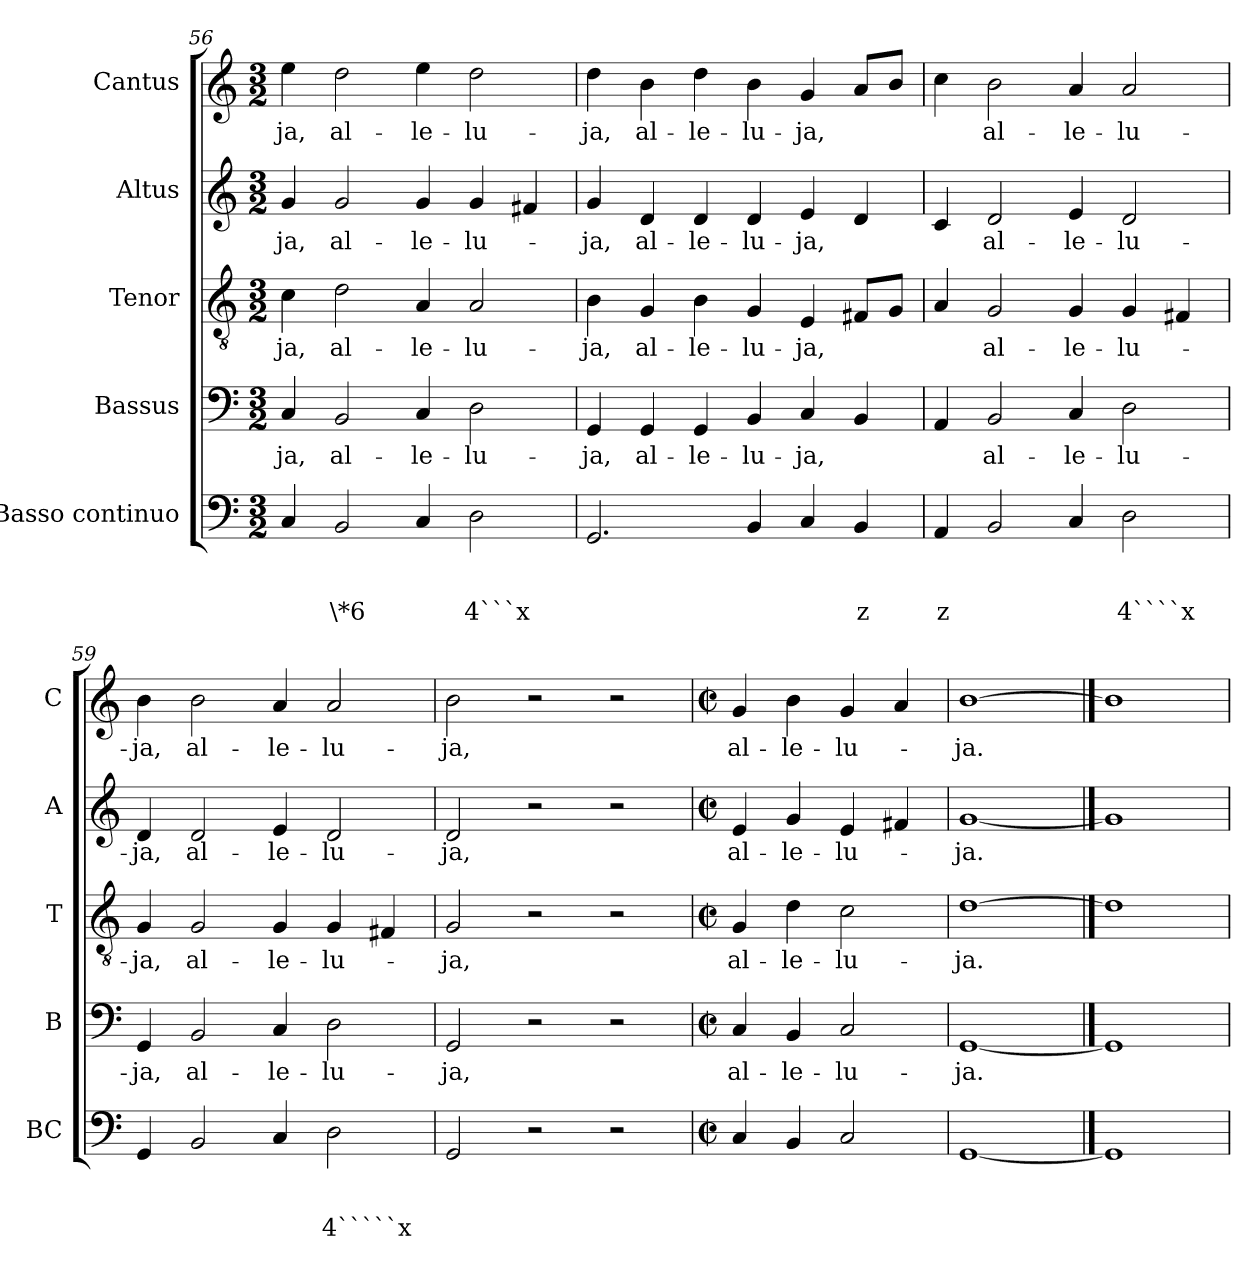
**kern	**text	**text	**text	**kern	**text	**kern	**text	**kern	**text	**kern	**text
*part5	*part5	*part5	*part5	*part4	*part4	*part3	*part3	*part2	*part2	*part1	*part1
*staff5	*staff5	*staff5	*staff5	*staff4	*staff4	*staff3	*staff3	*staff2	*staff2	*staff1	*staff1
*I"Basso continuo	*	*	*	*I"Bassus	*	*I"Tenor	*	*I"Altus	*	*I"Cantus	*
*I'BC	*	*	*	*I'B	*	*I'T	*	*I'A	*	*I'C	*
*clefF4	*	*	*	*clefF4	*	*clefGv2	*	*clefG2	*	*clefG2	*
*k[]	*	*	*	*k[]	*	*k[]	*	*k[]	*	*k[]	*
*C:	*	*	*	*C:	*	*C:	*	*C:	*	*C:	*
*M3/2	*	*	*	*M3/2	*	*M3/2	*	*M3/2	*	*M3/2	*
=56	=56	=56	=56	=56	=56	=56	=56	=56	=56	=56	=56
!	!	!	!	!	!LO:LY:b	!	!LO:LY:b	!	!LO:LY:b	!	!LO:LY:b
4C/	.	.	.	4C/	-ja,	4c\	-ja,	4g/	-ja,	4ee\	-ja,
!	!	!	!LO:LY:b	!	!LO:LY:b	!	!LO:LY:b	!	!LO:LY:b	!	!LO:LY:b
2BB/	.	.	\*6	2BB/	al-	2d\	al-	2g/	al-	2dd\	al-
!	!	!	!	!	!LO:LY:b	!	!LO:LY:b	!	!LO:LY:b	!	!LO:LY:b
4C/	.	.	.	4C/	-le-	4A/	-le-	4g/	-le-	4ee\	-le-
!	!	!	!LO:LY:b	!	!LO:LY:b	!	!LO:LY:b	!	!LO:LY:b	!	!LO:LY:b
2D\	.	.	4```x	2D\	-lu-	2A/	-lu-	4g/	-lu-	2dd\	-lu-
.	.	.	.	.	.	.	.	4f#X/	.	.	.
=57	=57	=57	=57	=57	=57	=57	=57	=57	=57	=57	=57
!	!	!	!	!	!LO:LY:b	!	!LO:LY:b	!	!LO:LY:b	!	!LO:LY:b
2.GG/	.	.	.	4GG/	-ja,	4B\	-ja,	4g/	-ja,	4dd\	-ja,
!	!	!	!	!	!LO:LY:b	!	!LO:LY:b	!	!LO:LY:b	!	!LO:LY:b
.	.	.	.	4GG/	al-	4G/	al-	4d/	al-	4b\	al-
!	!	!	!	!	!LO:LY:b	!	!LO:LY:b	!	!LO:LY:b	!	!LO:LY:b
.	.	.	.	4GG/	-le-	4B\	-le-	4d/	-le-	4dd\	-le-
!	!	!	!	!	!LO:LY:b	!	!LO:LY:b	!	!LO:LY:b	!	!LO:LY:b
4BB/	.	.	.	4BB/	-lu-	4G/	-lu-	4d/	-lu-	4b\	-lu-
!	!	!	!	!	!LO:LY:b	!	!LO:LY:b	!	!LO:LY:b	!	!LO:LY:b
4C/	.	.	.	4C/	-ja,	4E/	-ja,	4e/	-ja,	4g/	-ja,
!	!	!	!LO:LY:b	!	!	!	!	!	!	!	!
4BB/	.	.	z	4BB/	.	8F#X/L	.	4d/	.	8a/L	.
.	.	.	.	.	.	8G/J	.	.	.	8b/J	.
!!LO:PB:g=z
=58	=58	=58	=58	=58	=58	=58	=58	=58	=58	=58	=58
!	!	!	!LO:LY:b	!	!	!	!	!	!	!	!
4AA/	.	.	z	4AA/	.	4A/	.	4c/	.	4cc\	.
!	!	!	!	!	!LO:LY:b	!	!LO:LY:b	!	!LO:LY:b	!	!LO:LY:b
2BB/	.	.	.	2BB/	al-	2G/	al-	2d/	al-	2b\	al-
!	!	!	!	!	!LO:LY:b	!	!LO:LY:b	!	!LO:LY:b	!	!LO:LY:b
4C/	.	.	.	4C/	-le-	4G/	-le-	4e/	-le-	4a/	-le-
!	!	!	!LO:LY:b	!	!LO:LY:b	!	!LO:LY:b	!	!LO:LY:b	!	!LO:LY:b
2D\	.	.	4````x	2D\	-lu-	4G/	-lu-	2d/	-lu-	2a/	-lu-
.	.	.	.	.	.	4F#X/	.	.	.	.	.
=59	=59	=59	=59	=59	=59	=59	=59	=59	=59	=59	=59
!	!	!	!	!	!LO:LY:b	!	!LO:LY:b	!	!LO:LY:b	!	!LO:LY:b
4GG/	.	.	.	4GG/	-ja,	4G/	-ja,	4d/	-ja,	4b\	-ja,
!	!	!	!	!	!LO:LY:b	!	!LO:LY:b	!	!LO:LY:b	!	!LO:LY:b
2BB/	.	.	.	2BB/	al-	2G/	al-	2d/	al-	2b\	al-
!	!	!	!	!	!LO:LY:b	!	!LO:LY:b	!	!LO:LY:b	!	!LO:LY:b
4C/	.	.	.	4C/	-le-	4G/	-le-	4e/	-le-	4a/	-le-
!	!	!	!LO:LY:b	!	!LO:LY:b	!	!LO:LY:b	!	!LO:LY:b	!	!LO:LY:b
2D\	.	.	4`````x	2D\	-lu-	4G/	-lu-	2d/	-lu-	2a/	-lu-
.	.	.	.	.	.	4F#X/	.	.	.	.	.
=60	=60	=60	=60	=60	=60	=60	=60	=60	=60	=60	=60
!	!	!	!	!	!LO:LY:b	!	!LO:LY:b	!	!LO:LY:b	!	!LO:LY:b
2GG/	.	.	.	2GG/	-ja,	2G/	-ja,	2d/	-ja,	2b\	-ja,
2r	.	.	.	2r	.	2r	.	2r	.	2r	.
2r	.	.	.	2r	.	2r	.	2r	.	2r	.
=61	=61	=61	=61	=61	=61	=61	=61	=61	=61	=61	=61
*M2/2	*	*	*	*M2/2	*	*M2/2	*	*M2/2	*	*M2/2	*
*met(c|)	*	*	*	*met(c|)	*	*met(c|)	*	*met(c|)	*	*met(c|)	*
!	!	!	!	!	!LO:LY:b	!	!LO:LY:b	!	!LO:LY:b	!	!LO:LY:b
4C/	.	.	.	4C/	al-	4G/	al-	4e/	al-	4g/	al-
!	!	!	!	!	!LO:LY:b	!	!LO:LY:b	!	!LO:LY:b	!	!LO:LY:b
4BB/	.	.	.	4BB/	-le-	4d\	-le-	4g/	-le-	4b\	-le-
!	!	!	!	!	!LO:LY:b	!	!LO:LY:b	!	!LO:LY:b	!	!LO:LY:b
2C/	.	.	.	2C/	-lu-	2c\	-lu-	4e/	-lu-	4g/	-lu-
.	.	.	.	.	.	.	.	4f#X/	.	4a/	.
=62	=62	=62	=62	=62	=62	=62	=62	=62	=62	=62	=62
!	!	!	!	!	!LO:LY:b	!	!LO:LY:b	!	!LO:LY:b	!	!LO:LY:b
[1GG	.	.	.	[1GG	-ja.	[1d	-ja.	[1g	-ja.	[1b	-ja.
==63	==63	==63	==63	==63	==63	==63	==63	==63	==63	==63	==63
1GG]	.	.	.	1GG]	.	1d]	.	1g]	.	1b]	.
=	=	=	=	=	=	=	=	=	=	=	=
*-	*-	*-	*-	*-	*-	*-	*-	*-	*-	*-	*-
